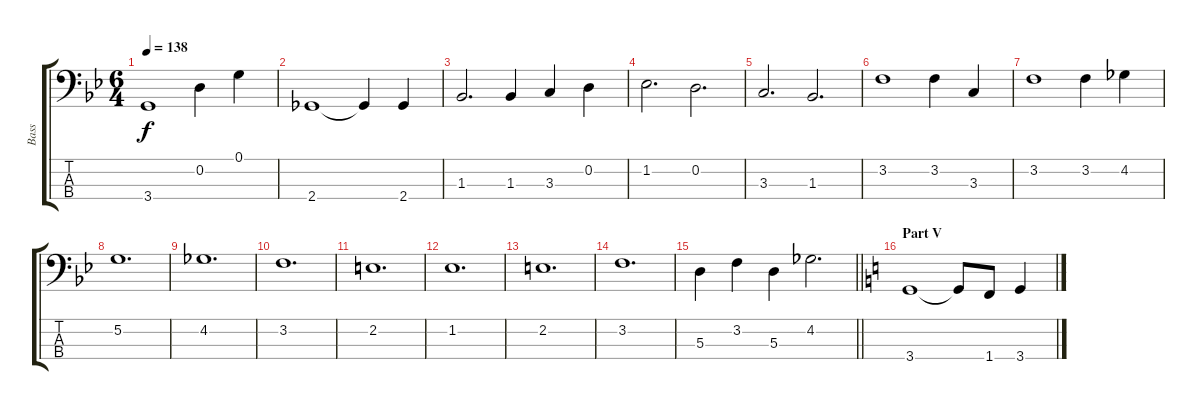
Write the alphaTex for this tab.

\track ("Bass" "Bass") {instrument electricbassfinger}
\staff {score tabs}
\tuning (G2 D2 A1 E1) {hide}
\ts (6 4)
\tempo 138
\clef f4
\ks gminor
3.4.1{dy f} 0.2.4 0.1.4 |
2.4.1 2.4{t}.4 2.4.4 |
1.3.2{d} 1.3.4 3.3.4 0.2.4 |
1.2.2{d} 0.2.2{d} |
3.3.2{d} 1.3.2{d} |
3.2.1 3.2.4 3.3.4 |
3.2.1 3.2.4 4.2.4 |
5.2.1{d} |
4.2.1{d} |
3.2.1{d} |
2.2.1{d} |
1.2.1{d} |
2.2.1{d} |
3.2.1{d} |
\barLineRight lightlight
5.3.4 3.2.4 5.3.4 4.2.2{d} |
\section ("" "Part V")
\ks c
3.4.1 3.4{t}.8 1.4.8 3.4.4
